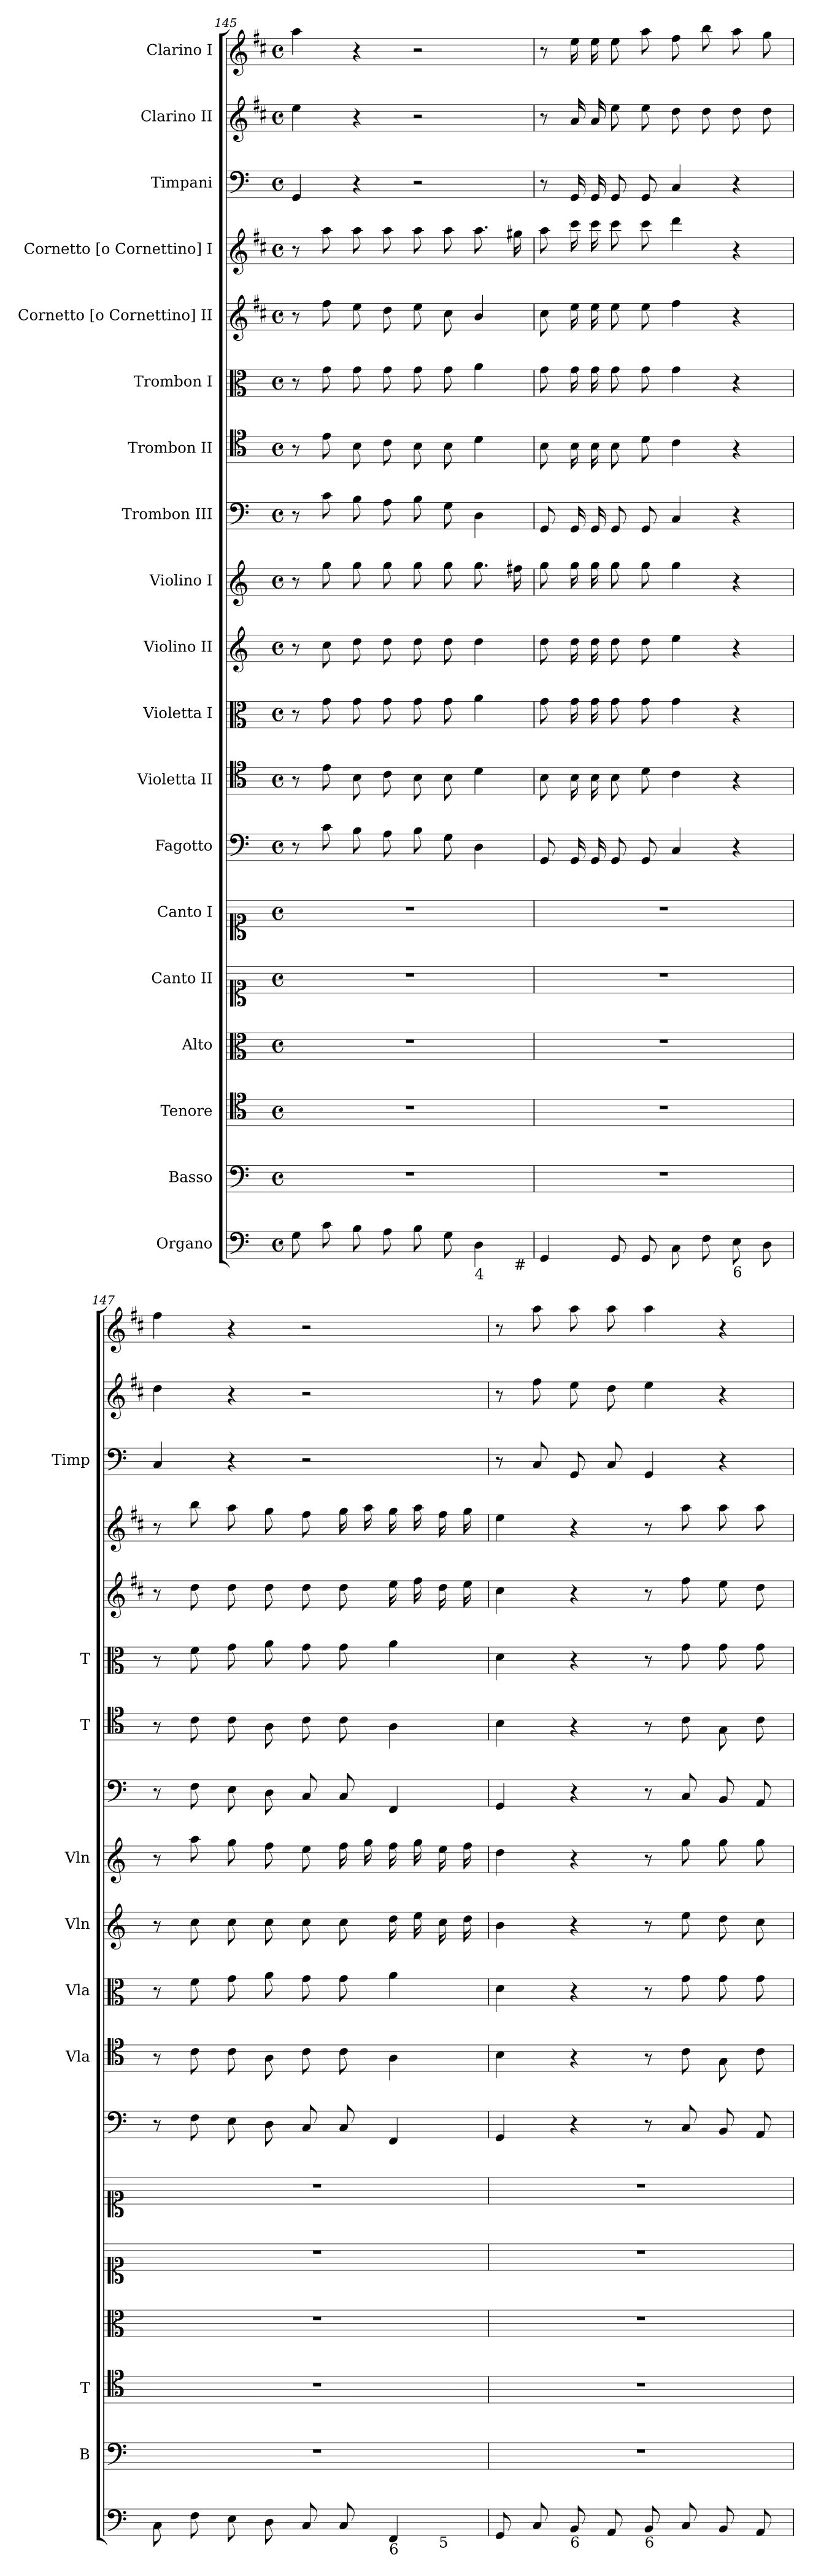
**kern	**kern	**kern	**kern	**kern	**kern	**kern	**kern	**kern	**kern	**kern	**kern	**kern	**kern	**kern	**kern	**kern	**kern	**kern
*part19	*part18	*part17	*part16	*part15	*part14	*part13	*part12	*part11	*part10	*part9	*part8	*part7	*part6	*part5	*part4	*part3	*part2	*part1
*staff19	*staff18	*staff17	*staff16	*staff15	*staff14	*staff13	*staff12	*staff11	*staff10	*staff9	*staff8	*staff7	*staff6	*staff5	*staff4	*staff3	*staff2	*staff1
*I"Organo	*I"Basso	*I"Tenore	*I"Alto	*I"Canto II	*I"Canto I	*I"Fagotto	*I"Violetta II	*I"Violetta I	*I"Violino II	*I"Violino I	*I"Trombon III	*I"Trombon II	*I"Trombon I	*I"Cornetto [o Cornettino] II	*I"Cornetto [o Cornettino] I	*I"Timpani	*I"Clarino II	*I"Clarino I
*	*I'B	*I'T	*	*	*	*	*I'Vla	*I'Vla	*I'Vln	*I'Vln	*	*I'T	*I'T	*	*	*I'Timp	*	*
*clefF4	*clefF4	*clefC4	*clefC3	*clefC1	*clefC1	*clefF4	*clefC4	*clefC3	*clefG2	*clefG2	*clefF4	*clefC4	*clefC3	*clefG2	*clefG2	*clefF4	*clefG2	*clefG2
*	*	*	*	*	*	*	*	*	*	*	*	*	*	*ITrd1c2	*ITrd1c2	*	*ITrd1c2	*ITrd1c2
*k[]	*k[]	*k[]	*k[]	*k[]	*k[]	*k[]	*k[]	*k[]	*k[]	*k[]	*k[]	*k[]	*k[]	*k[]	*k[]	*k[]	*k[]	*k[]
*C:	*C:	*C:	*C:	*C:	*C:	*C:	*C:	*C:	*C:	*C:	*C:	*C:	*C:	*C:	*C:	*C:	*C:	*C:
*M4/4	*M4/4	*M4/4	*M4/4	*M4/4	*M4/4	*M4/4	*M4/4	*M4/4	*M4/4	*M4/4	*M4/4	*M4/4	*M4/4	*M4/4	*M4/4	*M4/4	*M4/4	*M4/4
*met(c)	*met(c)	*met(c)	*met(c)	*met(c)	*met(c)	*met(c)	*met(c)	*met(c)	*met(c)	*met(c)	*met(c)	*met(c)	*met(c)	*met(c)	*met(c)	*met(c)	*met(c)	*met(c)
=145	=145	=145	=145	=145	=145	=145	=145	=145	=145	=145	=145	=145	=145	=145	=145	=145	=145	=145
*^	*	*	*	*	*	*	*	*	*	*	*	*	*	*	*	*	*	*
8G\	2...ryy	1r	1r	1r	1r	1r	8r	8r	8r	8r	8r	8r	8r	8r	8r	8r	4GG/	4dd\	4gg\
8c\	.	.	.	.	.	.	8c\	8e\	8g\	8cc\	8gg\	8c\	8e\	8g\	8ee\	8gg\	.	.	.
8B\	.	.	.	.	.	.	8B\	8B\	8g\	8dd\	8gg\	8B\	8B\	8g\	8dd\	8gg\	4r	4r	4r
8A\	.	.	.	.	.	.	8A\	8c\	8g\	8dd\	8gg\	8A\	8c\	8g\	8cc\	8gg\	.	.	.
8B\	.	.	.	.	.	.	8B\	8B\	8g\	8dd\	8gg\	8B\	8B\	8g\	8dd\	8gg\	2r	2r	2r
8G\	.	.	.	.	.	.	8G\	8B\	8g\	8dd\	8gg\	8G\	8B\	8g\	8b\	8gg\	.	.	.
!LO:TX:b:t=4	!	!	!	!	!	!	!	!	!	!	!	!	!	!	!	!	!	!	!
4D\	.	.	.	.	.	.	4D\	4d\	4a\	4dd\	8.gg\	4D\	4d\	4a\	4a/	8.gg\	.	.	.
!	!LO:TX:b:t=#	!	!	!	!	!	!	!	!	!	!	!	!	!	!	!	!	!	!
.	16ryy	.	.	.	.	.	.	.	.	.	16ff#X\	.	.	.	.	16ff#X\	.	.	.
*v	*v	*	*	*	*	*	*	*	*	*	*	*	*	*	*	*	*	*	*
!!LO:PB:g=z
=146	=146	=146	=146	=146	=146	=146	=146	=146	=146	=146	=146	=146	=146	=146	=146	=146	=146	=146
4GG/	1r	1r	1r	1r	1r	8GG/	8B\	8g\	8dd\	8gg\	8GG/	8B\	8g\	8b\	8gg\	8r	8r	8r
.	.	.	.	.	.	16GG/	16B\	16g\	16dd\	16gg\	16GG/	16B\	16g\	16dd\	16bb\	16GG/	16g/	16dd\
.	.	.	.	.	.	16GG/	16B\	16g\	16dd\	16gg\	16GG/	16B\	16g\	16dd\	16bb\	16GG/	16g/	16dd\
8GG/	.	.	.	.	.	8GG/	8B\	8g\	8dd\	8gg\	8GG/	8B\	8g\	8dd\	8bb\	8GG/	8dd\	8dd\
8GG/	.	.	.	.	.	8GG/	8d\	8g\	8dd\	8gg\	8GG/	8d\	8g\	8dd\	8bb\	8GG/	8dd\	8gg\
8C\	.	.	.	.	.	4C/	4c\	4g\	4ee\	4gg\	4C/	4c\	4g\	4ee\	4ccc\	4C/	8cc\	8ee\
8F\	.	.	.	.	.	.	.	.	.	.	.	.	.	.	.	.	8cc\	8aa\
!LO:TX:b:t=6	!	!	!	!	!	!	!	!	!	!	!	!	!	!	!	!	!	!
8E\	.	.	.	.	.	4r	4r	4r	4r	4r	4r	4r	4r	4r	4r	4r	8cc\	8gg\
8D\	.	.	.	.	.	.	.	.	.	.	.	.	.	.	.	.	8cc\	8ff\
=147	=147	=147	=147	=147	=147	=147	=147	=147	=147	=147	=147	=147	=147	=147	=147	=147	=147	=147
*^	*	*	*	*	*	*	*	*	*	*	*	*	*	*	*	*	*	*
8C\	2..ryy	1r	1r	1r	1r	1r	8r	8r	8r	8r	8r	8r	8r	8r	8r	8r	4C/	4cc\	4ee\
8F\	.	.	.	.	.	.	8F\	8c\	8f\	8cc\	8aa\	8F\	8c\	8f\	8cc\	8aa\	.	.	.
8E\	.	.	.	.	.	.	8E\	8c\	8g\	8cc\	8gg\	8E\	8c\	8g\	8cc\	8gg\	4r	4r	4r
8D\	.	.	.	.	.	.	8D\	8A\	8a\	8cc\	8ff\	8D\	8A\	8a\	8cc\	8ff\	.	.	.
8C/	.	.	.	.	.	.	8C/	8c\	8g\	8cc\	8ee\	8C/	8c\	8g\	8cc\	8ee\	2r	2r	2r
8C/	.	.	.	.	.	.	8C/	8c\	8g\	8cc\	16ff\	8C/	8c\	8g\	8cc\	16ff\	.	.	.
.	.	.	.	.	.	.	.	.	.	.	16gg\	.	.	.	.	16gg\	.	.	.
!LO:TX:b:t=6	!	!	!	!	!	!	!	!	!	!	!	!	!	!	!	!	!	!	!
4FF/	.	.	.	.	.	.	4FF/	4A\	4a\	16dd\	16ff\	4FF/	4A\	4a\	16dd\	16ff\	.	.	.
.	.	.	.	.	.	.	.	.	.	16ee\	16gg\	.	.	.	16ee\	16gg\	.	.	.
!	!LO:TX:b:t=5	!	!	!	!	!	!	!	!	!	!	!	!	!	!	!	!	!	!
.	8ryy	.	.	.	.	.	.	.	.	16cc\	16ee\	.	.	.	16cc\	16ee\	.	.	.
.	.	.	.	.	.	.	.	.	.	16dd\	16ff\	.	.	.	16dd\	16ff\	.	.	.
*v	*v	*	*	*	*	*	*	*	*	*	*	*	*	*	*	*	*	*	*
=148	=148	=148	=148	=148	=148	=148	=148	=148	=148	=148	=148	=148	=148	=148	=148	=148	=148	=148
8GG/	1r	1r	1r	1r	1r	4GG/	4B\	4d\	4b\	4dd\	4GG/	4B\	4d\	4b\	4dd\	8r	8r	8r
8C/	.	.	.	.	.	.	.	.	.	.	.	.	.	.	.	8C/	8ee\	8gg\
!LO:TX:b:t=6	!	!	!	!	!	!	!	!	!	!	!	!	!	!	!	!	!	!
8BB/	.	.	.	.	.	4r	4r	4r	4r	4r	4r	4r	4r	4r	4r	8GG/	8dd\	8gg\
8AA/	.	.	.	.	.	.	.	.	.	.	.	.	.	.	.	8C/	8cc\	8gg\
!LO:TX:b:t=6	!	!	!	!	!	!	!	!	!	!	!	!	!	!	!	!	!	!
8BB/	.	.	.	.	.	8r	8r	8r	8r	8r	8r	8r	8r	8r	8r	4GG/	4dd\	4gg\
8C/	.	.	.	.	.	8C/	8c\	8g\	8ee\	8gg\	8C/	8c\	8g\	8ee\	8gg\	.	.	.
8BB/	.	.	.	.	.	8BB/	8G\	8g\	8dd\	8gg\	8BB/	8G\	8g\	8dd\	8gg\	4r	4r	4r
8AA/	.	.	.	.	.	8AA/	8c\	8g\	8cc\	8gg\	8AA/	8c\	8g\	8cc\	8gg\	.	.	.
=	=	=	=	=	=	=	=	=	=	=	=	=	=	=	=	=	=	=
*-	*-	*-	*-	*-	*-	*-	*-	*-	*-	*-	*-	*-	*-	*-	*-	*-	*-	*-
